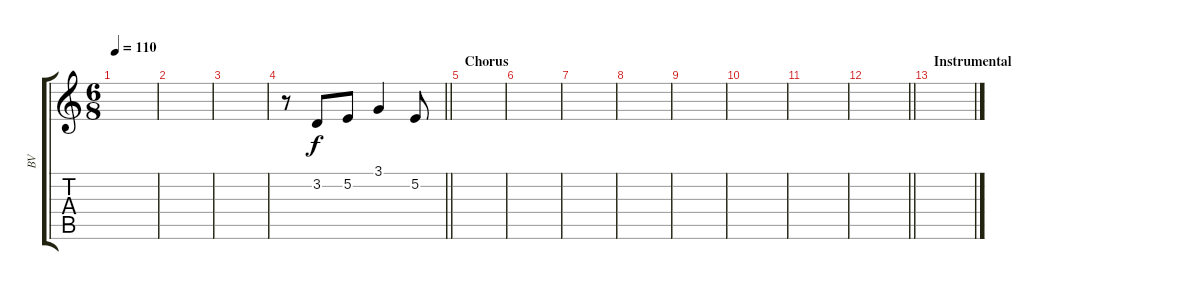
\track ("BV" "BV") {instrument brightacousticpiano}
\staff {score tabs}
\tuning (E4 B3 G3 D3 A2 E2) {hide}
\ts (6 8)
\tempo 110
\clef g2
\ks c
|
|
|
\barLineRight lightlight
r.8 3.2.8 5.2.8 3.1.4 5.2.8 |
\section ("" "Chorus")
|
|
|
|
|
|
|
\barLineRight lightlight
|
\section ("" "Instrumental")
